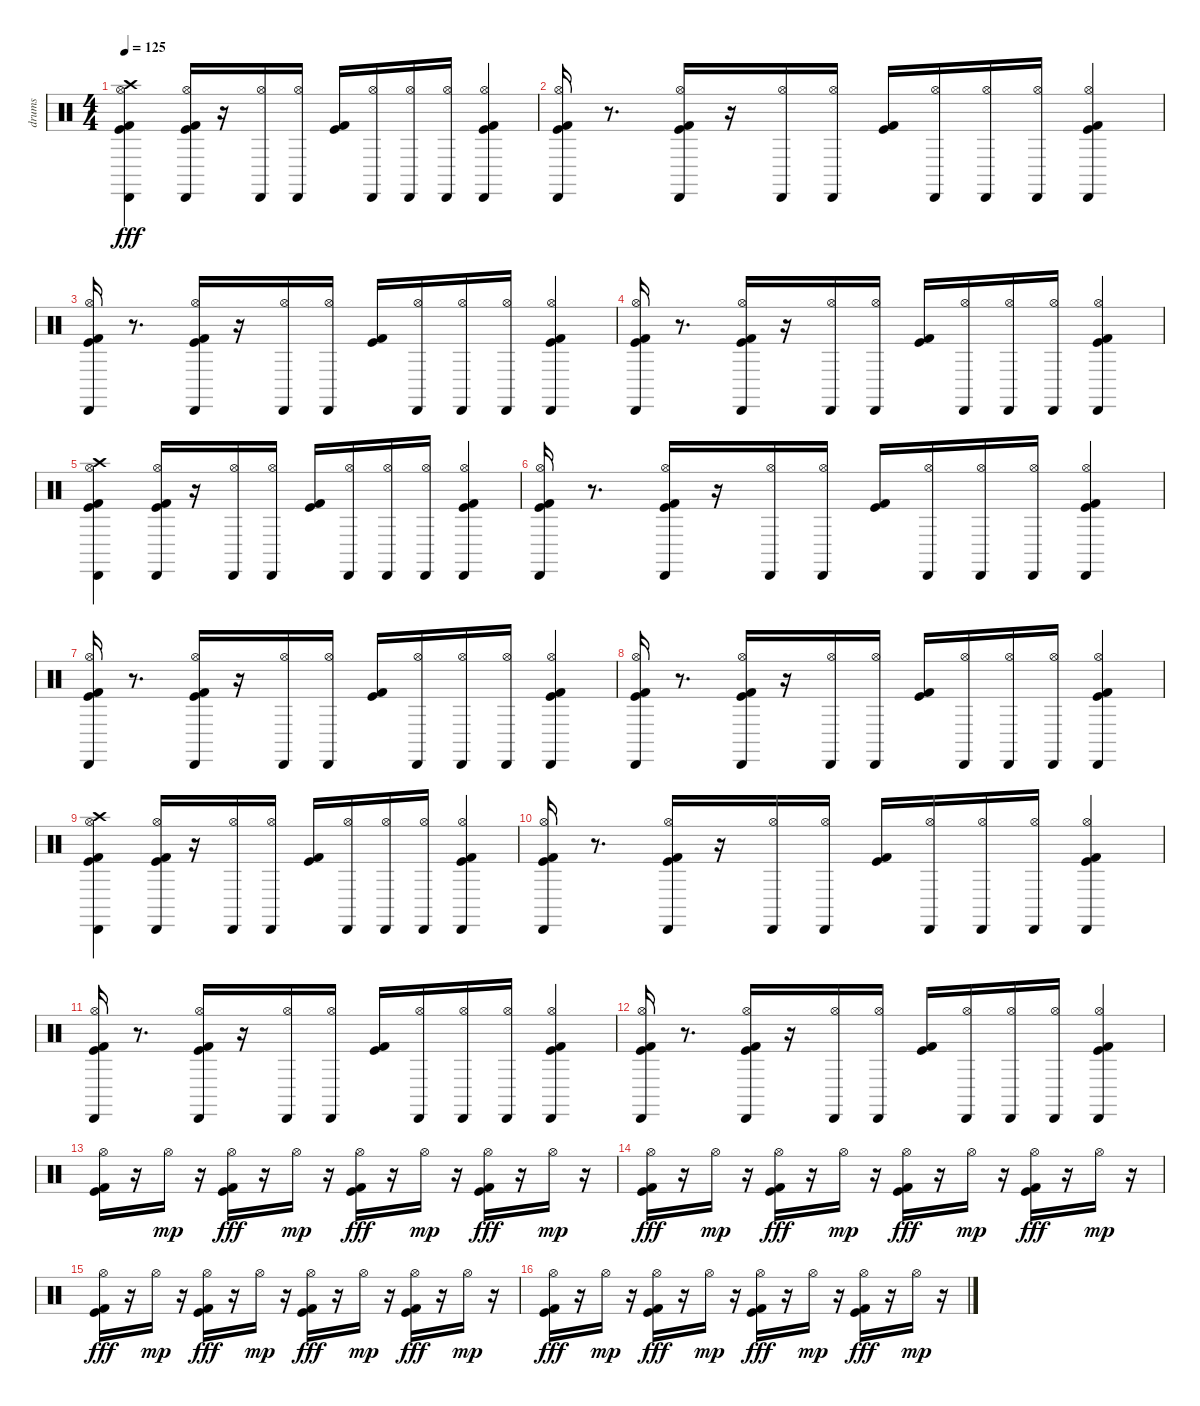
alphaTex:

\track ("drums" "drums") {instrument percussion}
\staff {score}
\articulation defaults
\ts (4 4)
\tempo 125
\clef neutral
\ks c
("Crash high (hit)" "Cabasa (hit)" "Hi-Hat (open)" "Kick (hit)" "Kick (hit) 2").4{dy fff} ("Kick (hit) 2" "Kick (hit)" "Hi-Hat (open)" "Cabasa (hit)").16 r.16 ("Hi-Hat (open)" "Cabasa (hit)").16 ("Hi-Hat (open)" "Cabasa (hit)").16 ("Kick (hit) 2" "Kick (hit)").16 ("Hi-Hat (open)" "Cabasa (hit)").16 ("Hi-Hat (open)" "Cabasa (hit)").16 ("Hi-Hat (open)" "Cabasa (hit)").16 ("Kick (hit) 2" "Kick (hit)" "Hi-Hat (open)" "Cabasa (hit)").4 |
("Kick (hit) 2" "Kick (hit)" "Hi-Hat (open)" "Cabasa (hit)").16 r.8{d} ("Kick (hit) 2" "Kick (hit)" "Hi-Hat (open)" "Cabasa (hit)").16 r.16 ("Hi-Hat (open)" "Cabasa (hit)").16 ("Hi-Hat (open)" "Cabasa (hit)").16 ("Kick (hit) 2" "Kick (hit)").16 ("Hi-Hat (open)" "Cabasa (hit)").16 ("Hi-Hat (open)" "Cabasa (hit)").16 ("Hi-Hat (open)" "Cabasa (hit)").16 ("Kick (hit) 2" "Kick (hit)" "Hi-Hat (open)" "Cabasa (hit)").4 |
("Kick (hit) 2" "Kick (hit)" "Hi-Hat (open)" "Cabasa (hit)").16 r.8{d} ("Kick (hit) 2" "Kick (hit)" "Hi-Hat (open)" "Cabasa (hit)").16 r.16 ("Hi-Hat (open)" "Cabasa (hit)").16 ("Hi-Hat (open)" "Cabasa (hit)").16 ("Kick (hit) 2" "Kick (hit)").16 ("Hi-Hat (open)" "Cabasa (hit)").16 ("Hi-Hat (open)" "Cabasa (hit)").16 ("Hi-Hat (open)" "Cabasa (hit)").16 ("Kick (hit) 2" "Kick (hit)" "Hi-Hat (open)" "Cabasa (hit)").4 |
("Kick (hit) 2" "Kick (hit)" "Hi-Hat (open)" "Cabasa (hit)").16 r.8{d} ("Kick (hit) 2" "Kick (hit)" "Hi-Hat (open)" "Cabasa (hit)").16 r.16 ("Hi-Hat (open)" "Cabasa (hit)").16 ("Hi-Hat (open)" "Cabasa (hit)").16 ("Kick (hit) 2" "Kick (hit)").16 ("Hi-Hat (open)" "Cabasa (hit)").16 ("Hi-Hat (open)" "Cabasa (hit)").16 ("Hi-Hat (open)" "Cabasa (hit)").16 ("Kick (hit) 2" "Kick (hit)" "Hi-Hat (open)" "Cabasa (hit)").4 |
("Crash high (hit)" "Cabasa (hit)" "Hi-Hat (open)" "Kick (hit)" "Kick (hit) 2").4 ("Kick (hit) 2" "Kick (hit)" "Hi-Hat (open)" "Cabasa (hit)").16 r.16 ("Hi-Hat (open)" "Cabasa (hit)").16 ("Hi-Hat (open)" "Cabasa (hit)").16 ("Kick (hit) 2" "Kick (hit)").16 ("Hi-Hat (open)" "Cabasa (hit)").16 ("Hi-Hat (open)" "Cabasa (hit)").16 ("Hi-Hat (open)" "Cabasa (hit)").16 ("Kick (hit) 2" "Kick (hit)" "Hi-Hat (open)" "Cabasa (hit)").4 |
("Kick (hit) 2" "Kick (hit)" "Hi-Hat (open)" "Cabasa (hit)").16 r.8{d} ("Kick (hit) 2" "Kick (hit)" "Hi-Hat (open)" "Cabasa (hit)").16 r.16 ("Hi-Hat (open)" "Cabasa (hit)").16 ("Hi-Hat (open)" "Cabasa (hit)").16 ("Kick (hit) 2" "Kick (hit)").16 ("Hi-Hat (open)" "Cabasa (hit)").16 ("Hi-Hat (open)" "Cabasa (hit)").16 ("Hi-Hat (open)" "Cabasa (hit)").16 ("Kick (hit) 2" "Kick (hit)" "Hi-Hat (open)" "Cabasa (hit)").4 |
("Kick (hit) 2" "Kick (hit)" "Hi-Hat (open)" "Cabasa (hit)").16 r.8{d} ("Kick (hit) 2" "Kick (hit)" "Hi-Hat (open)" "Cabasa (hit)").16 r.16 ("Hi-Hat (open)" "Cabasa (hit)").16 ("Hi-Hat (open)" "Cabasa (hit)").16 ("Kick (hit) 2" "Kick (hit)").16 ("Hi-Hat (open)" "Cabasa (hit)").16 ("Hi-Hat (open)" "Cabasa (hit)").16 ("Hi-Hat (open)" "Cabasa (hit)").16 ("Kick (hit) 2" "Kick (hit)" "Hi-Hat (open)" "Cabasa (hit)").4 |
("Kick (hit) 2" "Kick (hit)" "Hi-Hat (open)" "Cabasa (hit)").16 r.8{d} ("Kick (hit) 2" "Kick (hit)" "Hi-Hat (open)" "Cabasa (hit)").16 r.16 ("Hi-Hat (open)" "Cabasa (hit)").16 ("Hi-Hat (open)" "Cabasa (hit)").16 ("Kick (hit) 2" "Kick (hit)").16 ("Hi-Hat (open)" "Cabasa (hit)").16 ("Hi-Hat (open)" "Cabasa (hit)").16 ("Hi-Hat (open)" "Cabasa (hit)").16 ("Kick (hit) 2" "Kick (hit)" "Hi-Hat (open)" "Cabasa (hit)").4 |
("Crash high (hit)" "Cabasa (hit)" "Hi-Hat (open)" "Kick (hit)" "Kick (hit) 2").4 ("Kick (hit) 2" "Kick (hit)" "Hi-Hat (open)" "Cabasa (hit)").16 r.16 ("Hi-Hat (open)" "Cabasa (hit)").16 ("Hi-Hat (open)" "Cabasa (hit)").16 ("Kick (hit) 2" "Kick (hit)").16 ("Hi-Hat (open)" "Cabasa (hit)").16 ("Hi-Hat (open)" "Cabasa (hit)").16 ("Hi-Hat (open)" "Cabasa (hit)").16 ("Kick (hit) 2" "Kick (hit)" "Hi-Hat (open)" "Cabasa (hit)").4 |
("Kick (hit) 2" "Kick (hit)" "Hi-Hat (open)" "Cabasa (hit)").16 r.8{d} ("Kick (hit) 2" "Kick (hit)" "Hi-Hat (open)" "Cabasa (hit)").16 r.16 ("Hi-Hat (open)" "Cabasa (hit)").16 ("Hi-Hat (open)" "Cabasa (hit)").16 ("Kick (hit) 2" "Kick (hit)").16 ("Hi-Hat (open)" "Cabasa (hit)").16 ("Hi-Hat (open)" "Cabasa (hit)").16 ("Hi-Hat (open)" "Cabasa (hit)").16 ("Kick (hit) 2" "Kick (hit)" "Hi-Hat (open)" "Cabasa (hit)").4 |
("Kick (hit) 2" "Kick (hit)" "Hi-Hat (open)" "Cabasa (hit)").16 r.8{d} ("Kick (hit) 2" "Kick (hit)" "Hi-Hat (open)" "Cabasa (hit)").16 r.16 ("Hi-Hat (open)" "Cabasa (hit)").16 ("Hi-Hat (open)" "Cabasa (hit)").16 ("Kick (hit) 2" "Kick (hit)").16 ("Hi-Hat (open)" "Cabasa (hit)").16 ("Hi-Hat (open)" "Cabasa (hit)").16 ("Hi-Hat (open)" "Cabasa (hit)").16 ("Kick (hit) 2" "Kick (hit)" "Hi-Hat (open)" "Cabasa (hit)").4 |
("Kick (hit) 2" "Kick (hit)" "Hi-Hat (open)" "Cabasa (hit)").16 r.8{d} ("Kick (hit) 2" "Kick (hit)" "Hi-Hat (open)" "Cabasa (hit)").16 r.16 ("Hi-Hat (open)" "Cabasa (hit)").16 ("Hi-Hat (open)" "Cabasa (hit)").16 ("Kick (hit) 2" "Kick (hit)").16 ("Hi-Hat (open)" "Cabasa (hit)").16 ("Hi-Hat (open)" "Cabasa (hit)").16 ("Hi-Hat (open)" "Cabasa (hit)").16 ("Kick (hit) 2" "Kick (hit)" "Hi-Hat (open)" "Cabasa (hit)").4 |
("Kick (hit)" "Kick (hit) 2" "Hi-Hat (open)").16 r.16 "Hi-Hat (open)".16{dy mp} r.16 ("Kick (hit) 2" "Kick (hit)" "Hi-Hat (open)").16{dy fff} r.16 "Hi-Hat (open)".16{dy mp} r.16 ("Kick (hit) 2" "Kick (hit)" "Hi-Hat (open)").16{dy fff} r.16 "Hi-Hat (open)".16{dy mp} r.16 ("Kick (hit) 2" "Kick (hit)" "Hi-Hat (open)").16{dy fff} r.16 "Hi-Hat (open)".16{dy mp} r.16 |
("Hi-Hat (open)" "Kick (hit) 2" "Kick (hit)").16{dy fff} r.16 "Hi-Hat (open)".16{dy mp} r.16 ("Kick (hit) 2" "Kick (hit)" "Hi-Hat (open)").16{dy fff} r.16 "Hi-Hat (open)".16{dy mp} r.16 ("Kick (hit) 2" "Kick (hit)" "Hi-Hat (open)").16{dy fff} r.16 "Hi-Hat (open)".16{dy mp} r.16 ("Kick (hit) 2" "Kick (hit)" "Hi-Hat (open)").16{dy fff} r.16 "Hi-Hat (open)".16{dy mp} r.16 |
("Hi-Hat (open)" "Kick (hit) 2" "Kick (hit)").16{dy fff} r.16 "Hi-Hat (open)".16{dy mp} r.16 ("Kick (hit) 2" "Kick (hit)" "Hi-Hat (open)").16{dy fff} r.16 "Hi-Hat (open)".16{dy mp} r.16 ("Kick (hit) 2" "Kick (hit)" "Hi-Hat (open)").16{dy fff} r.16 "Hi-Hat (open)".16{dy mp} r.16 ("Kick (hit) 2" "Kick (hit)" "Hi-Hat (open)").16{dy fff} r.16 "Hi-Hat (open)".16{dy mp} r.16 |
("Hi-Hat (open)" "Kick (hit) 2" "Kick (hit)").16{dy fff} r.16 "Hi-Hat (open)".16{dy mp} r.16 ("Kick (hit) 2" "Kick (hit)" "Hi-Hat (open)").16{dy fff} r.16 "Hi-Hat (open)".16{dy mp} r.16 ("Kick (hit) 2" "Kick (hit)" "Hi-Hat (open)").16{dy fff} r.16 "Hi-Hat (open)".16{dy mp} r.16 ("Kick (hit) 2" "Kick (hit)" "Hi-Hat (open)").16{dy fff} r.16 "Hi-Hat (open)".16{dy mp} r.16
